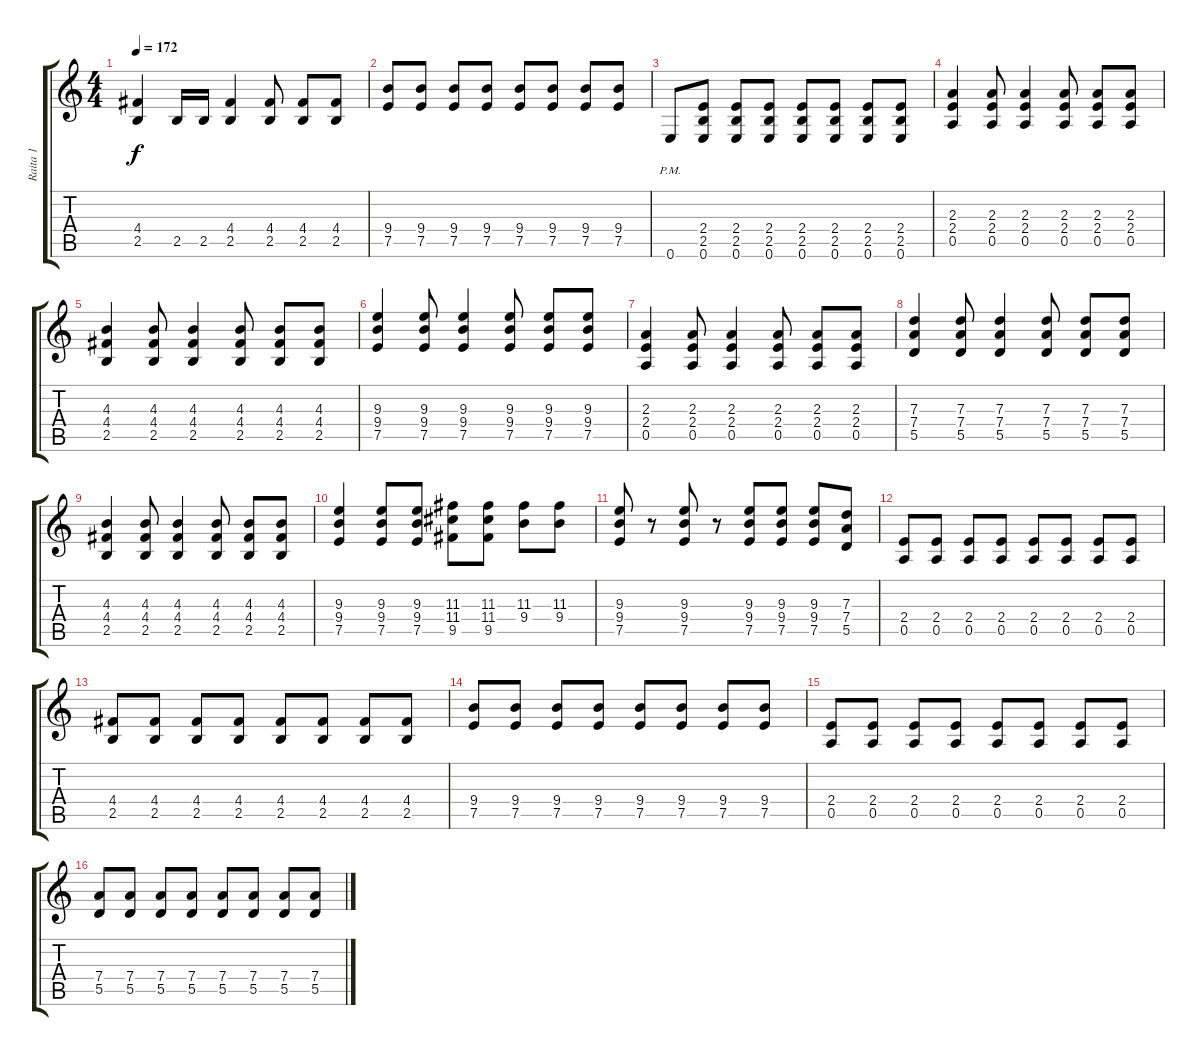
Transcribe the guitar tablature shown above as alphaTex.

\track ("Raita 1" "Raita 1") {instrument distortionguitar}
\staff {score tabs}
\tuning (E4 B3 G3 D3 A2 E2) {hide}
\ts (4 4)
\tempo 172
\clef g2
\ks c
(4.4 2.5).4{dy f} 2.5.16 2.5.16 (4.4 2.5).4 (4.4 2.5).8 (4.4 2.5).8 (4.4 2.5).8 |
(9.4 7.5).8 (9.4 7.5).8 (9.4 7.5).8 (9.4 7.5).8 (9.4 7.5).8 (9.4 7.5).8 (9.4 7.5).8 (9.4 7.5).8 |
0.6{pm}.8 (2.4 2.5 0.6).8 (2.4 2.5 0.6).8 (2.4 2.5 0.6).8 (2.4 2.5 0.6).8 (2.4 2.5 0.6).8 (2.4 2.5 0.6).8 (2.4 2.5 0.6).8 |
(2.3 2.4 0.5).4 (2.3 2.4 0.5).8 (2.3 2.4 0.5).4 (2.3 2.4 0.5).8 (2.3 2.4 0.5).8 (2.3 2.4 0.5).8 |
(4.3 4.4 2.5).4 (4.3 4.4 2.5).8 (4.3 4.4 2.5).4 (4.3 4.4 2.5).8 (4.3 4.4 2.5).8 (4.3 4.4 2.5).8 |
(9.3 9.4 7.5).4 (9.3 9.4 7.5).8 (9.3 9.4 7.5).4 (9.3 9.4 7.5).8 (9.3 9.4 7.5).8 (9.3 9.4 7.5).8 |
(2.3 2.4 0.5).4 (2.3 2.4 0.5).8 (2.3 2.4 0.5).4 (2.3 2.4 0.5).8 (2.3 2.4 0.5).8 (2.3 2.4 0.5).8 |
(7.3 7.4 5.5).4 (7.3 7.4 5.5).8 (7.3 7.4 5.5).4 (7.3 7.4 5.5).8 (7.3 7.4 5.5).8 (7.3 7.4 5.5).8 |
(4.3 4.4 2.5).4 (4.3 4.4 2.5).8 (4.3 4.4 2.5).4 (4.3 4.4 2.5).8 (4.3 4.4 2.5).8 (4.3 4.4 2.5).8 |
(9.3 9.4 7.5).4 (9.3 9.4 7.5).8 (9.3 9.4 7.5).8 (11.3 11.4 9.5).8 (11.3 11.4 9.5).8 (11.3 9.4).8 (11.3 9.4).8 |
(9.3 9.4 7.5).8 r.8 (9.3 9.4 7.5).8 r.8 (9.3 9.4 7.5).8 (9.3 9.4 7.5).8 (9.3 9.4 7.5).8 (7.3 7.4 5.5).8 |
(2.4 0.5).8 (2.4 0.5).8 (2.4 0.5).8 (2.4 0.5).8 (2.4 0.5).8 (2.4 0.5).8 (2.4 0.5).8 (2.4 0.5).8 |
(4.4 2.5).8 (4.4 2.5).8 (4.4 2.5).8 (4.4 2.5).8 (4.4 2.5).8 (4.4 2.5).8 (4.4 2.5).8 (4.4 2.5).8 |
(9.4 7.5).8 (9.4 7.5).8 (9.4 7.5).8 (9.4 7.5).8 (9.4 7.5).8 (9.4 7.5).8 (9.4 7.5).8 (9.4 7.5).8 |
(2.4 0.5).8 (2.4 0.5).8 (2.4 0.5).8 (2.4 0.5).8 (2.4 0.5).8 (2.4 0.5).8 (2.4 0.5).8 (2.4 0.5).8 |
(7.4 5.5).8 (7.4 5.5).8 (7.4 5.5).8 (7.4 5.5).8 (7.4 5.5).8 (7.4 5.5).8 (7.4 5.5).8 (7.4 5.5).8
